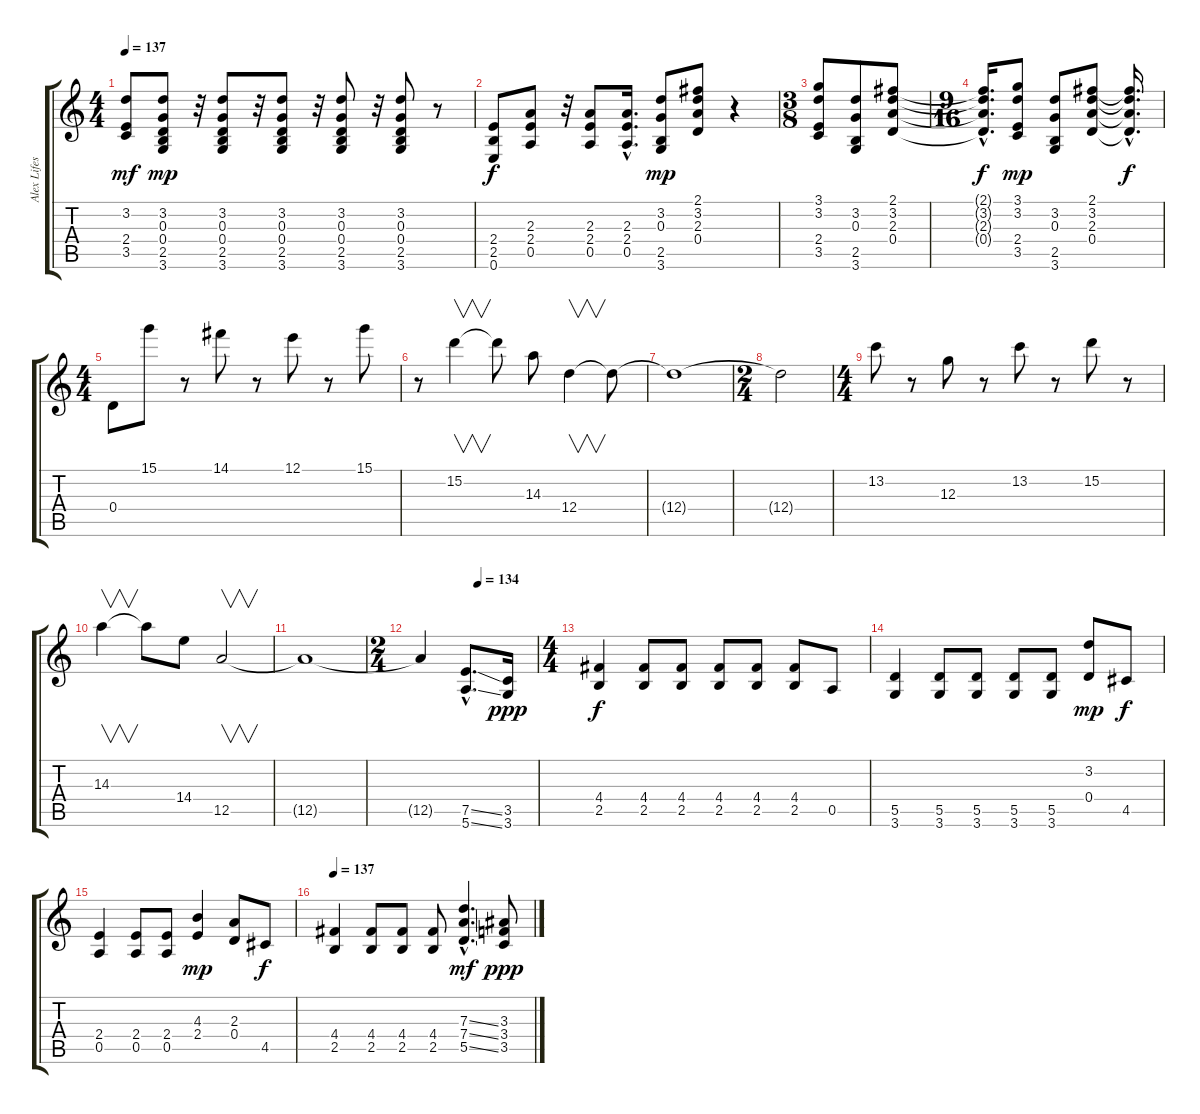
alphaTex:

\track ("Alex Lifeson, Guitarra" "Alex Lifes") {instrument distortionguitar}
\staff {score tabs}
\tuning (E4 B3 G3 D3 A2 E2) {hide}
\ts (4 4)
\tempo 137
\clef g2
\ks c
(3.2 2.4 3.5).8{dy mf volume 11 balance 8} (3.2 0.3 0.4 2.5 3.6).8{dy mp} r.32 (3.2 0.3 0.4 2.5 3.6).8{volume 11} r.32 (3.2 0.3 0.4 2.5 3.6).8{volume 8} r.32 (3.2 0.3 0.4 2.5 3.6).8{volume 5} r.32 (3.2 0.3 0.4 2.5 3.6).8{volume 2} r.8 |
(2.4 2.5 0.6).8{dy f volume 11} (2.3 2.4 0.5).8 r.32 (2.3 2.4 0.5).8{volume 8} (2.3{hac} 2.4{hac} 0.5{hac}).16{d volume 5} (3.2 0.3 2.5 3.6).8{dy mp volume 14} (2.1 3.2 2.3 0.4).8 r.4 |
\ts (3 8)
(3.1 3.2 2.4 3.5).8 (3.2 0.3 2.5 3.6).8 (2.1 3.2 2.3 0.4).8 |
\ts (9 16)
(2.1{hac t} 3.2{hac t} 2.3{hac t} 0.4{hac t}).16{d dy f} (3.1 3.2 2.4 3.5).8{dy mp} (3.2 0.3 2.5 3.6).8 (2.1 3.2 2.3 0.4).8 (2.1{hac t} 3.2{hac t} 2.3{hac t} 0.4{hac t}).16{d dy f} |
\ts (4 4)
0.4.8 15.1.8 r.8 14.1.8 r.8 12.1.8 r.8 15.1.8 |
r.8 15.2.4{v} 15.2{t}.8 14.3.8 12.4.4{v} 12.4{t}.8 |
12.4{t}.1{volume 5} |
\ts (2 4)
12.4{t}.2 |
\ts (4 4)
13.2.8{volume 11} r.8 12.3.8 r.8 13.2.8 r.8 15.2.8 r.8 |
14.3.4{v} 14.3{t}.8 14.4.8 12.5.2{v volume 5} |
12.5{t}.1 |
\ts (2 4)
\tempo (134 0.5)
12.5{t}.4 (7.5{ss hac} 5.6{ss hac}).8{d volume 11} (3.5 3.6).16{dy ppp} |
\ts (4 4)
(4.4 2.5).4{dy f} (4.4 2.5).8 (4.4 2.5).8 (4.4 2.5).8 (4.4 2.5).8 (4.4 2.5).8 0.5.8 |
(5.5 3.6).4 (5.5 3.6).8 (5.5 3.6).8 (5.5 3.6).8 (5.5 3.6).8 (3.2 0.4).8{dy mp} 4.5.8{dy f} |
(2.4 0.5).4 (2.4 0.5).8 (2.4 0.5).8 (4.3 2.4).4{dy mp} (2.3 0.4).8 4.5.8{dy f} |
\tempo 137
(4.4 2.5).4 (4.4 2.5).8 (4.4 2.5).8 (4.4 2.5).8 (7.3{ss hac} 7.4{ss hac} 5.5{ss hac}).4{d dy mf} (3.3 3.4 3.5).8{dy ppp}
